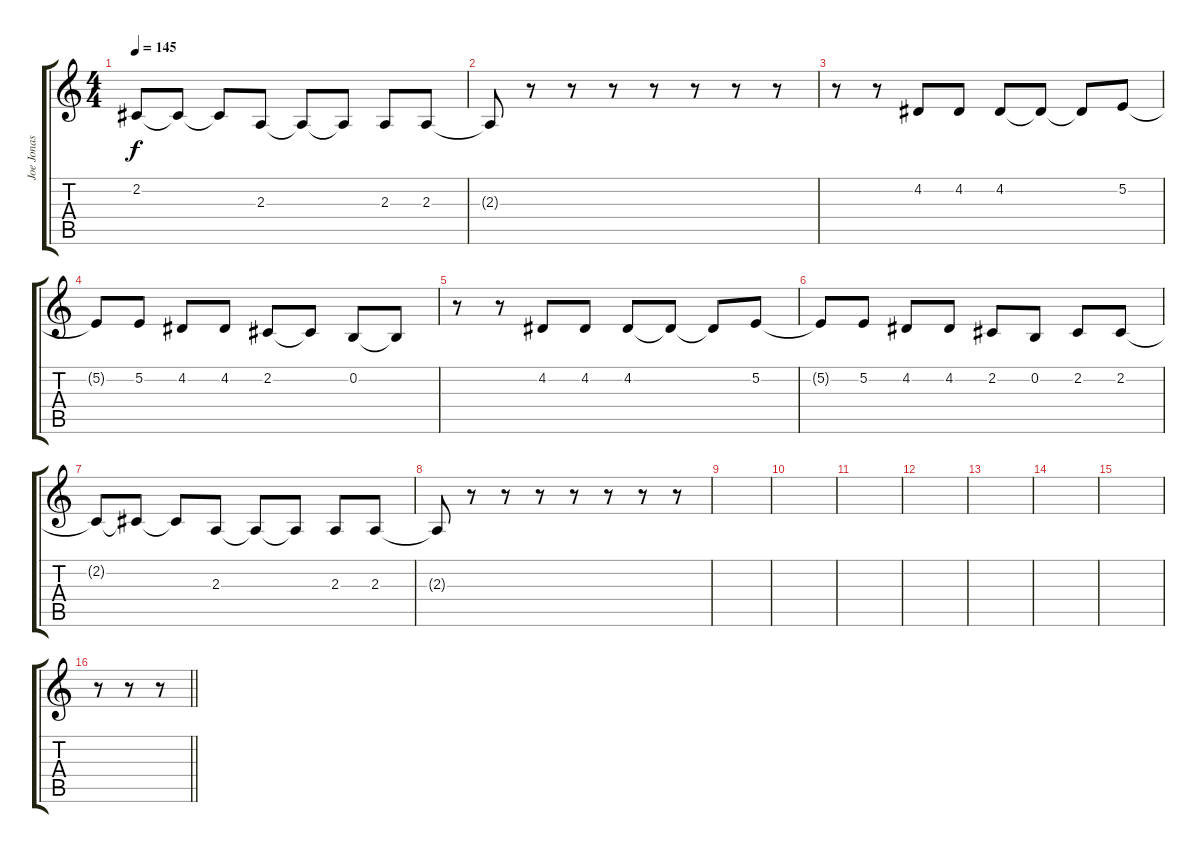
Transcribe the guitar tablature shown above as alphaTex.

\track ("Joe Jonas" "Joe Jonas") {instrument acousticgrandpiano}
\staff {score tabs}
\tuning (E4 B3 G3 D3 A2 E2) {hide}
\ts (4 4)
\tempo 145
\clef g2
\ks c
2.2{t}.8{dy f} 2.2{t}.8 2.2{t}.8 2.3.8 2.3{t}.8 2.3{t}.8 2.3.8 2.3.8 |
2.3{t}.8 r.8 r.8 r.8 r.8 r.8 r.8 r.8 |
r.8 r.8 4.2.8 4.2.8 4.2.8 4.2{t}.8 4.2{t}.8 5.2.8 |
5.2{t}.8 5.2.8 4.2.8 4.2.8 2.2.8 2.2{t}.8 0.2.8 0.2{t}.8 |
r.8 r.8 4.2.8 4.2.8 4.2.8 4.2{t}.8 4.2{t}.8 5.2.8 |
5.2{t}.8 5.2.8 4.2.8 4.2.8 2.2.8 0.2.8 2.2.8 2.2.8 |
2.2{t}.8 2.2{t}.8 2.2{t}.8 2.3.8 2.3{t}.8 2.3{t}.8 2.3.8 2.3.8 |
2.3{t}.8 r.8 r.8 r.8 r.8 r.8 r.8 r.8 |
|
|
|
|
|
|
|
\barLineRight lightlight
r.8 r.8 r.8
